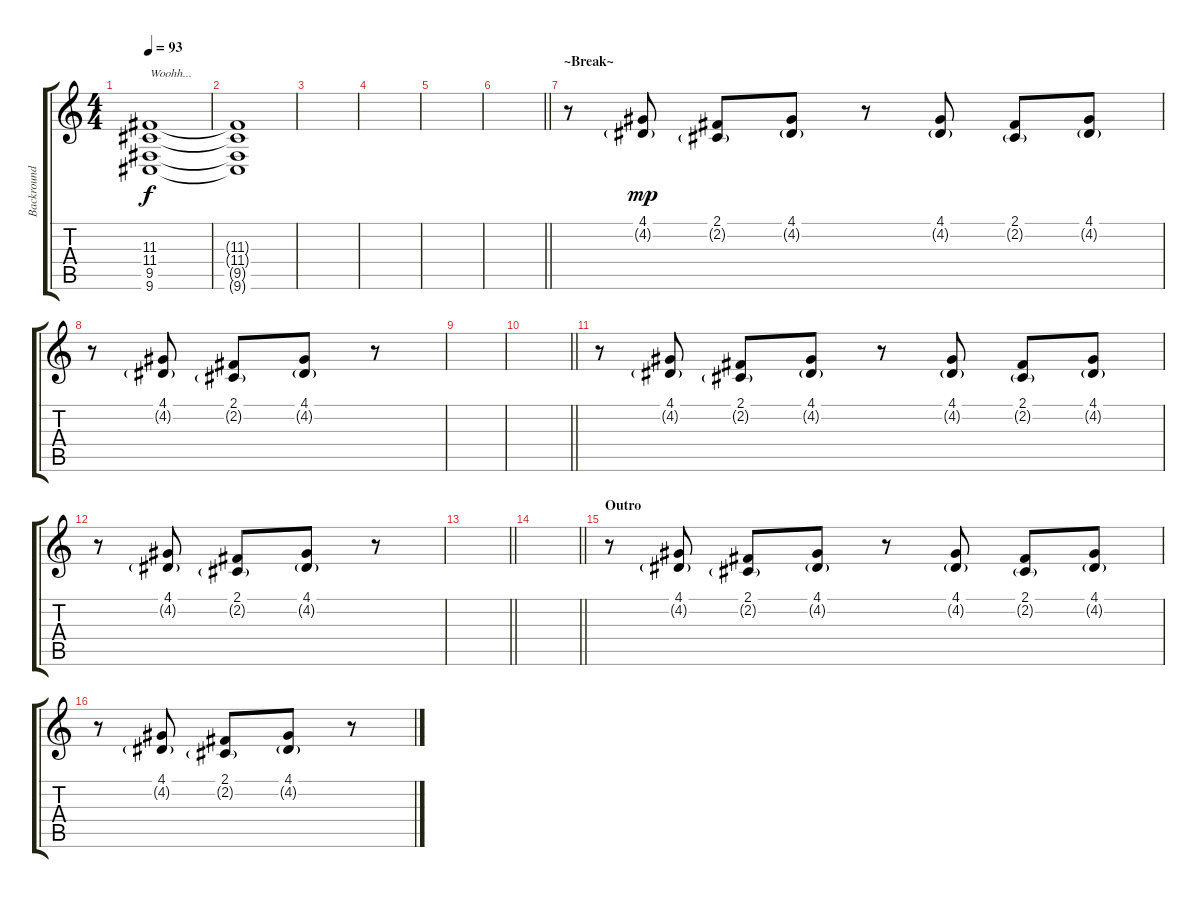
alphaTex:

\track ("Backround voice" "Backround ") {instrument lead1square}
\staff {score tabs}
\tuning (E4 B3 G3 D3 A2 E2) {hide}
\ts (4 4)
\tempo 93
\clef g2
\ks c
(11.3 11.4 9.5 9.6).1{txt "Woohh..." dy f} |
(11.3{t} 11.4{t} 9.5{t} 9.6{t}).1 |
|
|
|
\barLineRight lightlight
|
\section ("" "~Break~")
r.8 (4.1 4.2{g}).8{dy mp} (2.1 2.2{g}).8 (4.1 4.2{g}).8 r.8 (4.1 4.2{g}).8 (2.1 2.2{g}).8 (4.1 4.2{g}).8 |
r.8 (4.1 4.2{g}).8 (2.1 2.2{g}).8 (4.1 4.2{g}).8 r.8 |
|
\barLineRight lightlight
|
r.8 (4.1 4.2{g}).8 (2.1 2.2{g}).8 (4.1 4.2{g}).8 r.8 (4.1 4.2{g}).8 (2.1 2.2{g}).8 (4.1 4.2{g}).8 |
r.8 (4.1 4.2{g}).8 (2.1 2.2{g}).8 (4.1 4.2{g}).8 r.8 |
\barLineRight lightlight
|
\barLineRight lightlight
|
\section ("" "Outro")
r.8 (4.1 4.2{g}).8 (2.1 2.2{g}).8 (4.1 4.2{g}).8 r.8 (4.1 4.2{g}).8 (2.1 2.2{g}).8 (4.1 4.2{g}).8 |
r.8 (4.1 4.2{g}).8 (2.1 2.2{g}).8 (4.1 4.2{g}).8 r.8
